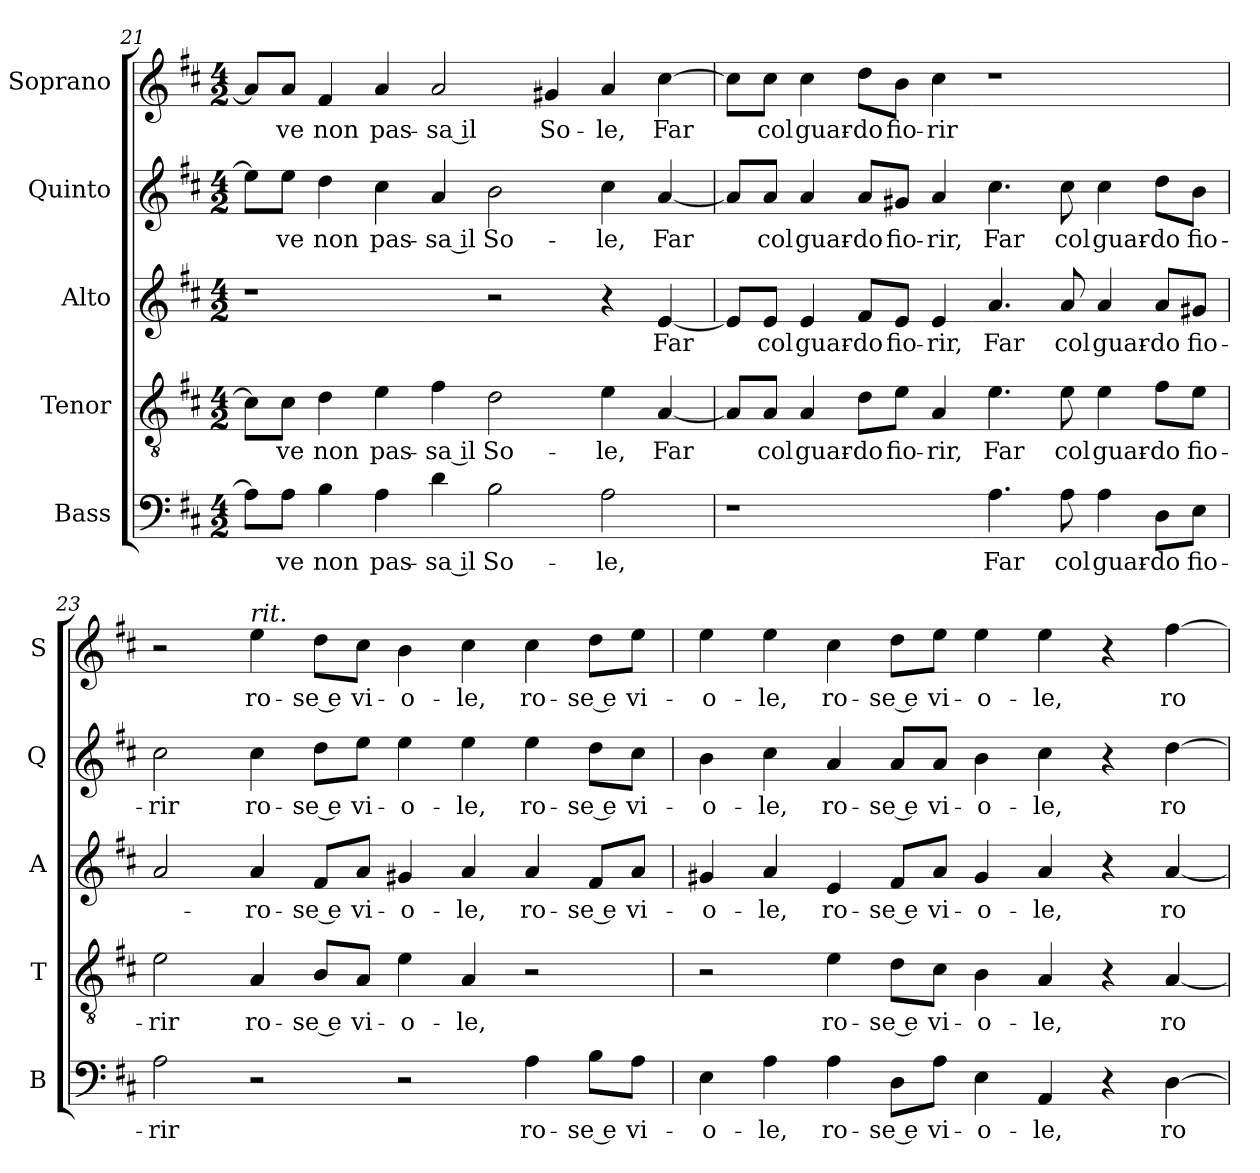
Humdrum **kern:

**kern	**text	**kern	**text	**kern	**text	**kern	**text	**kern	**text
*part5	*part5	*part4	*part4	*part3	*part3	*part2	*part2	*part1	*part1
*staff5	*staff5	*staff4	*staff4	*staff3	*staff3	*staff2	*staff2	*staff1	*staff1
*I"Bass	*	*I"Tenor	*	*I"Alto	*	*I"Quinto	*	*I"Soprano	*
*I'B	*	*I'T	*	*I'A	*	*I'Q	*	*I'S	*
*clefF4	*	*clefGv2	*	*clefG2	*	*clefG2	*	*clefG2	*
*k[f#c#]	*	*k[f#c#]	*	*k[f#c#]	*	*k[f#c#]	*	*k[f#c#]	*
*D:	*	*D:	*	*D:	*	*D:	*	*D:	*
*M4/2	*	*M4/2	*	*M4/2	*	*M4/2	*	*M4/2	*
=21	=21	=21	=21	=21	=21	=21	=21	=21	=21
8A\L]	.	8c#\L]	.	1r	.	8ee\L]	.	8a/L]	.
!	!LO:LY:b	!	!	!	!	!	!	!	!
!	!	!	!LO:LY:b	!	!	!	!	!	!
!	!	!	!	!	!	!	!LO:LY:b	!	!
!	!	!	!	!	!	!	!	!	!LO:LY:b
8A\J	-ve	8c#\J	-ve	.	.	8ee\J	-ve	8a/J	-ve
!	!LO:LY:b	!	!	!	!	!	!	!	!
!	!	!	!LO:LY:b	!	!	!	!	!	!
!	!	!	!	!	!	!	!LO:LY:b	!	!
!	!	!	!	!	!	!	!	!	!LO:LY:b
4B\	non	4d\	non	.	.	4dd\	non	4f#/	non
!	!LO:LY:b	!	!	!	!	!	!	!	!
!	!	!	!LO:LY:b	!	!	!	!	!	!
!	!	!	!	!	!	!	!LO:LY:b	!	!
!	!	!	!	!	!	!	!	!	!LO:LY:b
4A\	pas-	4e\	pas-	.	.	4cc#\	pas-	4a/	pas-
!	!LO:LY:b	!	!	!	!	!	!	!	!
!	!	!	!LO:LY:b	!	!	!	!	!	!
!	!	!	!	!	!	!	!LO:LY:b	!	!
!	!	!	!	!	!	!	!	!	!LO:LY:b
4d\	-sa il	4f#\	-sa il	.	.	4a/	-sa il	2a/	-sa il
!	!LO:LY:b	!	!	!	!	!	!	!	!
!	!	!	!LO:LY:b	!	!	!	!	!	!
!	!	!	!	!	!	!	!LO:LY:b	!	!
2B\	So-	2d\	So-	2r	.	2b\	So-	.	.
!	!	!	!	!	!	!	!	!	!LO:LY:b
.	.	.	.	.	.	.	.	4g#X/	So-
!	!LO:LY:b	!	!	!	!	!	!	!	!
!	!	!	!LO:LY:b	!	!	!	!	!	!
!	!	!	!	!	!	!	!LO:LY:b	!	!
!	!	!	!	!	!	!	!	!	!LO:LY:b
2A\	-le,	4e\	-le,	4r	.	4cc#\	-le,	4a/	-le,
!	!	!	!LO:LY:b	!	!	!	!	!	!
!	!	!	!	!	!LO:LY:b	!	!	!	!
!	!	!	!	!	!	!	!LO:LY:b	!	!
!	!	!	!	!	!	!	!	!	!LO:LY:b
.	.	[4A/	Far	[4e/	Far	[4a/	Far	[4cc#\	Far
!!LO:PB:g=z
=22	=22	=22	=22	=22	=22	=22	=22	=22	=22
1r	.	8A/L]	.	8e/L]	.	8a/L]	.	8cc#\L]	.
!	!	!	!LO:LY:b	!	!	!	!	!	!
!	!	!	!	!	!LO:LY:b	!	!	!	!
!	!	!	!	!	!	!	!LO:LY:b	!	!
!	!	!	!	!	!	!	!	!	!LO:LY:b
.	.	8A/J	col	8e/J	col	8a/J	col	8cc#\J	col
!	!	!	!LO:LY:b	!	!	!	!	!	!
!	!	!	!	!	!LO:LY:b	!	!	!	!
!	!	!	!	!	!	!	!LO:LY:b	!	!
!	!	!	!	!	!	!	!	!	!LO:LY:b
.	.	4A/	guar-	4e/	guar-	4a/	guar-	4cc#\	guar-
!	!	!	!LO:LY:b	!	!	!	!	!	!
!	!	!	!	!	!LO:LY:b	!	!	!	!
!	!	!	!	!	!	!	!LO:LY:b	!	!
!	!	!	!	!	!	!	!	!	!LO:LY:b
.	.	8d\L	-do	8f#/L	-do	8a/L	-do	8dd\L	-do
!	!	!	!LO:LY:b	!	!	!	!	!	!
!	!	!	!	!	!LO:LY:b	!	!	!	!
!	!	!	!	!	!	!	!LO:LY:b	!	!
!	!	!	!	!	!	!	!	!	!LO:LY:b
.	.	8e\J	fio-	8e/J	fio-	8g#X/J	fio-	8b\J	fio-
!	!	!	!LO:LY:b	!	!	!	!	!	!
!	!	!	!	!	!LO:LY:b	!	!	!	!
!	!	!	!	!	!	!	!LO:LY:b	!	!
!	!	!	!	!	!	!	!	!	!LO:LY:b
.	.	4A/	-rir,	4e/	-rir,	4a/	-rir,	4cc#\	-rir
!	!LO:LY:b	!	!	!	!	!	!	!	!
!	!	!	!LO:LY:b	!	!	!	!	!	!
!	!	!	!	!	!LO:LY:b	!	!	!	!
!	!	!	!	!	!	!	!LO:LY:b	!	!
4.A\	Far	4.e\	Far	4.a/	Far	4.cc#\	Far	1r	.
!	!LO:LY:b	!	!	!	!	!	!	!	!
!	!	!	!LO:LY:b	!	!	!	!	!	!
!	!	!	!	!	!LO:LY:b	!	!	!	!
!	!	!	!	!	!	!	!LO:LY:b	!	!
8A\	col	8e\	col	8a/	col	8cc#\	col	.	.
!	!LO:LY:b	!	!	!	!	!	!	!	!
!	!	!	!LO:LY:b	!	!	!	!	!	!
!	!	!	!	!	!LO:LY:b	!	!	!	!
!	!	!	!	!	!	!	!LO:LY:b	!	!
4A\	guar-	4e\	guar-	4a/	guar-	4cc#\	guar-	.	.
!	!LO:LY:b	!	!	!	!	!	!	!	!
!	!	!	!LO:LY:b	!	!	!	!	!	!
!	!	!	!	!	!LO:LY:b	!	!	!	!
!	!	!	!	!	!	!	!LO:LY:b	!	!
8D\L	-do	8f#\L	-do	8a/L	-do	8dd\L	-do	.	.
!	!LO:LY:b	!	!	!	!	!	!	!	!
!	!	!	!LO:LY:b	!	!	!	!	!	!
!	!	!	!	!	!LO:LY:b	!	!	!	!
!	!	!	!	!	!	!	!LO:LY:b	!	!
8E\J	fio-	8e\J	fio-	8g#X/J	fio-	8b\J	fio-	.	.
=23	=23	=23	=23	=23	=23	=23	=23	=23	=23
!	!LO:LY:b	!	!	!	!	!	!	!	!
!	!	!	!LO:LY:b	!	!	!	!	!	!
!	!	!	!	!	!	!	!LO:LY:b	!	!
2A\	-rir	2e\	-rir	2a/	.	2cc#\	-rir	2r	.
!	!	!	!LO:LY:b	!	!	!	!	!	!
!	!	!	!	!	!LO:LY:b	!	!	!	!
!	!	!	!	!	!	!	!LO:LY:b	!	!
!	!	!	!	!	!	!	!	!LO:TX:a:i:t=rit.	!
!	!	!	!	!	!	!	!	!	!LO:LY:b
2r	.	4A/	ro-	4a/	-ro-	4cc#\	ro-	4ee\	ro-
!	!	!	!LO:LY:b	!	!	!	!	!	!
!	!	!	!	!	!LO:LY:b	!	!	!	!
!	!	!	!	!	!	!	!LO:LY:b	!	!
!	!	!	!	!	!	!	!	!	!LO:LY:b
.	.	8B/L	-se e	8f#/L	-se e	8dd\L	-se e	8dd\L	-se e
!	!	!	!LO:LY:b	!	!	!	!	!	!
!	!	!	!	!	!LO:LY:b	!	!	!	!
!	!	!	!	!	!	!	!LO:LY:b	!	!
!	!	!	!	!	!	!	!	!	!LO:LY:b
.	.	8A/J	vi-	8a/J	vi-	8ee\J	vi-	8cc#\J	vi-
!	!	!	!LO:LY:b	!	!	!	!	!	!
!	!	!	!	!	!LO:LY:b	!	!	!	!
!	!	!	!	!	!	!	!LO:LY:b	!	!
!	!	!	!	!	!	!	!	!	!LO:LY:b
2r	.	4e\	-o-	4g#X/	-o-	4ee\	-o-	4b\	-o-
!	!	!	!LO:LY:b	!	!	!	!	!	!
!	!	!	!	!	!LO:LY:b	!	!	!	!
!	!	!	!	!	!	!	!LO:LY:b	!	!
!	!	!	!	!	!	!	!	!	!LO:LY:b
.	.	4A/	-le,	4a/	-le,	4ee\	-le,	4cc#\	-le,
!	!LO:LY:b	!	!	!	!	!	!	!	!
!	!	!	!	!	!LO:LY:b	!	!	!	!
!	!	!	!	!	!	!	!LO:LY:b	!	!
!	!	!	!	!	!	!	!	!	!LO:LY:b
4A\	ro-	2r	.	4a/	ro-	4ee\	ro-	4cc#\	ro-
!	!LO:LY:b	!	!	!	!	!	!	!	!
!	!	!	!	!	!LO:LY:b	!	!	!	!
!	!	!	!	!	!	!	!LO:LY:b	!	!
!	!	!	!	!	!	!	!	!	!LO:LY:b
8B\L	-se e	.	.	8f#/L	-se e	8dd\L	-se e	8dd\L	-se e
!	!LO:LY:b	!	!	!	!	!	!	!	!
!	!	!	!	!	!LO:LY:b	!	!	!	!
!	!	!	!	!	!	!	!LO:LY:b	!	!
!	!	!	!	!	!	!	!	!	!LO:LY:b
8A\J	vi-	.	.	8a/J	vi-	8cc#\J	vi-	8ee\J	vi-
!!LO:LB:g=z
=24	=24	=24	=24	=24	=24	=24	=24	=24	=24
!	!LO:LY:b	!	!	!	!	!	!	!	!
!	!	!	!	!	!LO:LY:b	!	!	!	!
!	!	!	!	!	!	!	!LO:LY:b	!	!
!	!	!	!	!	!	!	!	!	!LO:LY:b
4E\	-o-	2r	.	4g#X/	-o-	4b\	-o-	4ee\	-o-
!	!LO:LY:b	!	!	!	!	!	!	!	!
!	!	!	!	!	!LO:LY:b	!	!	!	!
!	!	!	!	!	!	!	!LO:LY:b	!	!
!	!	!	!	!	!	!	!	!	!LO:LY:b
4A\	-le,	.	.	4a/	-le,	4cc#\	-le,	4ee\	-le,
!	!LO:LY:b	!	!	!	!	!	!	!	!
!	!	!	!LO:LY:b	!	!	!	!	!	!
!	!	!	!	!	!LO:LY:b	!	!	!	!
!	!	!	!	!	!	!	!LO:LY:b	!	!
!	!	!	!	!	!	!	!	!	!LO:LY:b
4A\	ro-	4e\	ro-	4e/	ro-	4a/	ro-	4cc#\	ro-
!	!LO:LY:b	!	!	!	!	!	!	!	!
!	!	!	!LO:LY:b	!	!	!	!	!	!
!	!	!	!	!	!LO:LY:b	!	!	!	!
!	!	!	!	!	!	!	!LO:LY:b	!	!
!	!	!	!	!	!	!	!	!	!LO:LY:b
8D\L	-se e	8d\L	-se e	8f#/L	-se e	8a/L	-se e	8dd\L	-se e
!	!LO:LY:b	!	!	!	!	!	!	!	!
!	!	!	!LO:LY:b	!	!	!	!	!	!
!	!	!	!	!	!LO:LY:b	!	!	!	!
!	!	!	!	!	!	!	!LO:LY:b	!	!
!	!	!	!	!	!	!	!	!	!LO:LY:b
8A\J	vi-	8c#\J	vi-	8a/J	vi-	8a/J	vi-	8ee\J	vi-
!	!LO:LY:b	!	!	!	!	!	!	!	!
!	!	!	!LO:LY:b	!	!	!	!	!	!
!	!	!	!	!	!LO:LY:b	!	!	!	!
!	!	!	!	!	!	!	!LO:LY:b	!	!
!	!	!	!	!	!	!	!	!	!LO:LY:b
4E\	-o-	4B\	-o-	4g#/	-o-	4b\	-o-	4ee\	-o-
!	!LO:LY:b	!	!	!	!	!	!	!	!
!	!	!	!LO:LY:b	!	!	!	!	!	!
!	!	!	!	!	!LO:LY:b	!	!	!	!
!	!	!	!	!	!	!	!LO:LY:b	!	!
!	!	!	!	!	!	!	!	!	!LO:LY:b
4AA/	-le,	4A/	-le,	4a/	-le,	4cc#\	-le,	4ee\	-le,
4r	.	4r	.	4r	.	4r	.	4r	.
!	!LO:LY:b	!	!	!	!	!	!	!	!
!	!	!	!LO:LY:b	!	!	!	!	!	!
!	!	!	!	!	!LO:LY:b	!	!	!	!
!	!	!	!	!	!	!	!LO:LY:b	!	!
!	!	!	!	!	!	!	!	!	!LO:LY:b
[4D\	ro-	[4A/	ro-	[4a/	ro-	[4dd\	ro-	[4ff#\	ro-
=	=	=	=	=	=	=	=	=	=
*-	*-	*-	*-	*-	*-	*-	*-	*-	*-
